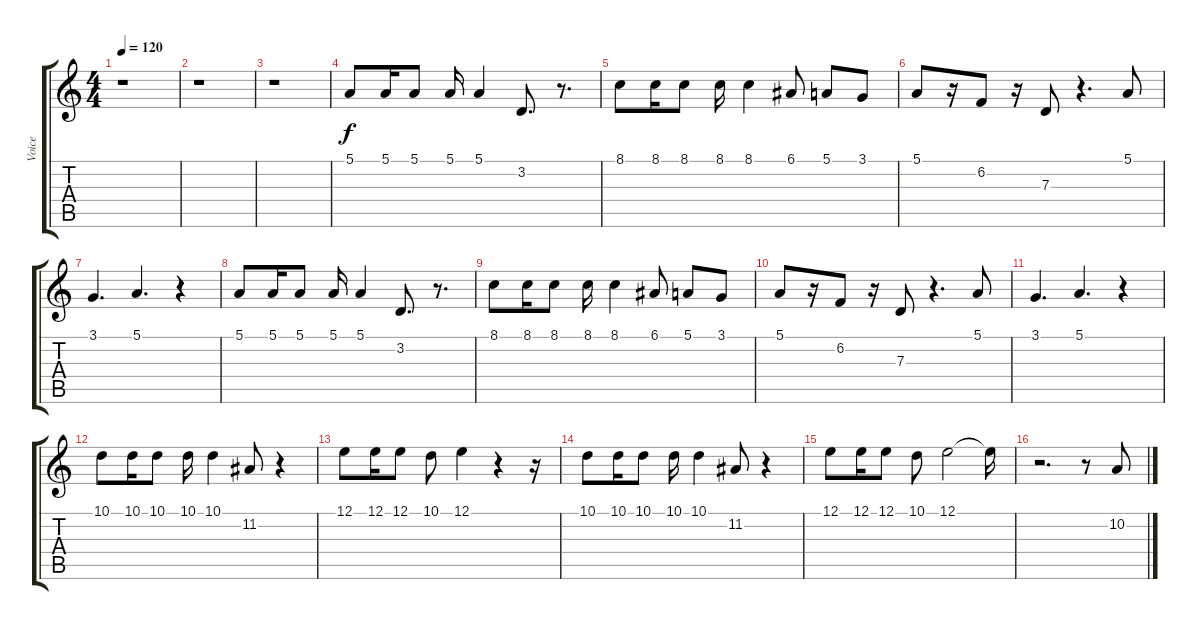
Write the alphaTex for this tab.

\track ("Voice" "Voice") {instrument electricgrandpiano}
\staff {score tabs}
\tuning (E4 B3 G3 D3 A2 E2) {hide}
\ts (4 4)
\tempo 120
\clef g2
\ks c
r.1{dy f} |
r.1 |
r.1 |
5.1.8 5.1.16 5.1.8 5.1.16 5.1.4 3.2.8{d} r.8{d} |
8.1.8 8.1.16 8.1.8 8.1.16 8.1.4 6.1.8 5.1.8 3.1.8 |
5.1.8 r.16 6.2.8 r.16 7.3.8 r.4{d} 5.1.8 |
3.1.4{d} 5.1.4{d} r.4 |
5.1.8 5.1.16 5.1.8 5.1.16 5.1.4 3.2.8{d} r.8{d} |
8.1.8 8.1.16 8.1.8 8.1.16 8.1.4 6.1.8 5.1.8 3.1.8 |
5.1.8 r.16 6.2.8 r.16 7.3.8 r.4{d} 5.1.8 |
3.1.4{d} 5.1.4{d} r.4 |
10.1.8 10.1.16 10.1.8 10.1.16 10.1.4 11.2.8 r.4 |
12.1.8 12.1.16 12.1.8 10.1.8 12.1.4 r.4 r.16 |
10.1.8 10.1.16 10.1.8 10.1.16 10.1.4 11.2.8 r.4 |
12.1.8 12.1.16 12.1.8 10.1.8 12.1.2 12.1{t}.16 |
r.2{d} r.8 10.2.8
